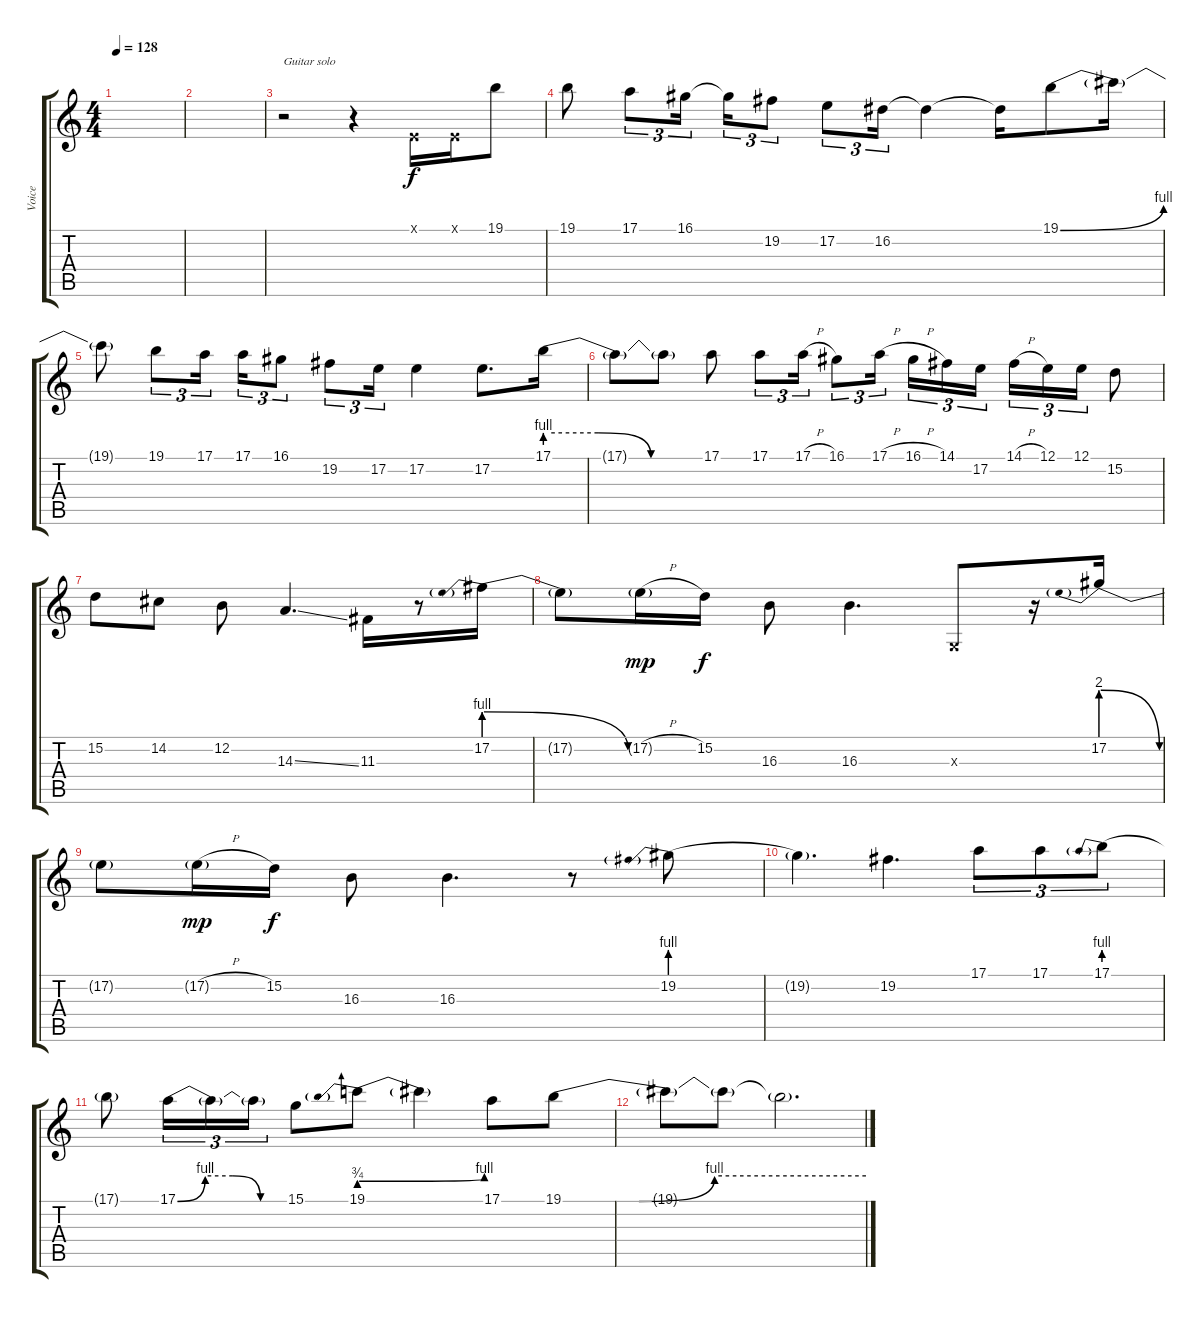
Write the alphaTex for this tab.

\track ("Voice" "Voice") {instrument lead2sawtooth}
\staff {score tabs}
\tuning (E4 B3 G3 D3 A2 E2) {hide}
\ts (4 4)
\tempo 128
\clef g2
\ks c
|
|
r.2{txt "Guitar solo" volume 8 balance 0 instrument distortionguitar} r.4 0.1{x}.16{dy f} 0.1{x}.16 19.1.8 |
19.1.8 17.1.8{tu (3 2)} 16.1.16{tu (3 2)} 16.1{t}.16{tu (3 2)} 19.2.8{tu (3 2)} 17.2.8{tu (3 2)} 16.2.16{tu (3 2)} 16.2{t}.4 16.2{t}.16 19.1{be (bend 0 0 60 4)}.8 19.1{t}.16 |
19.1{t}.8 19.1.8{tu (3 2)} 17.1.16{tu (3 2)} 17.1.16{tu (3 2)} 16.1.8{tu (3 2)} 19.2.8{tu (3 2)} 17.2.16{tu (3 2)} 17.2.4 17.2.8{d} 17.1{be (custom 0 4 20 4 40 0 60 0)}.16 |
17.1{t}.8 17.1{t}.8 17.1.8 17.1.8{tu (3 2)} 17.1{h}.16{tu (3 2)} 16.1.8{tu (3 2)} 17.1{h}.16{tu (3 2) beam splitsecondary} 16.1{h}.16{tu (3 2)} 14.1.16{tu (3 2)} 17.2.16{tu (3 2)} 14.1{h}.16{tu (3 2)} 12.1.16{tu (3 2)} 12.1.16{tu (3 2)} 15.2.8 |
15.2.8 14.2.8 12.2.8 14.3{ss}.4{d} 11.3.16 r.8 17.2{be (prebendrelease 0 4 60 0)}.16 |
17.2{t}.8 17.2{h g}.16{dy mp} 15.2.16{dy f} 16.3.8 16.3.4{d} 0.3{x}.8 r.16 17.2{be (prebendrelease 0 8 60 0)}.16 |
17.2{t}.8 17.2{h g}.16{dy mp} 15.2.16{dy f} 16.3.8 16.3.4{d} r.8 19.2{be (prebend 0 4 60 4)}.8 |
19.2{t}.4{d} 19.2.4{d} 17.1.8{tu (3 2)} 17.1.8{tu (3 2)} 17.1{be (prebend 0 4 60 4)}.8{tu (3 2)} |
17.1{t}.8 17.1{be (custom 0 0 15 4 30 4 45 0 60 0)}.16{tu (3 2)} 17.1{t}.16{tu (3 2)} 17.1{t}.16{tu (3 2)} 15.1.8 19.1{be (prebendbend 0 3 60 4)}.8 19.1{t}.4 17.1.8 19.1{be (custom 0 0 15 0 30 4 60 4)}.8 |
19.1{t}.8 19.1{t}.8 19.1{t}.2{d}
